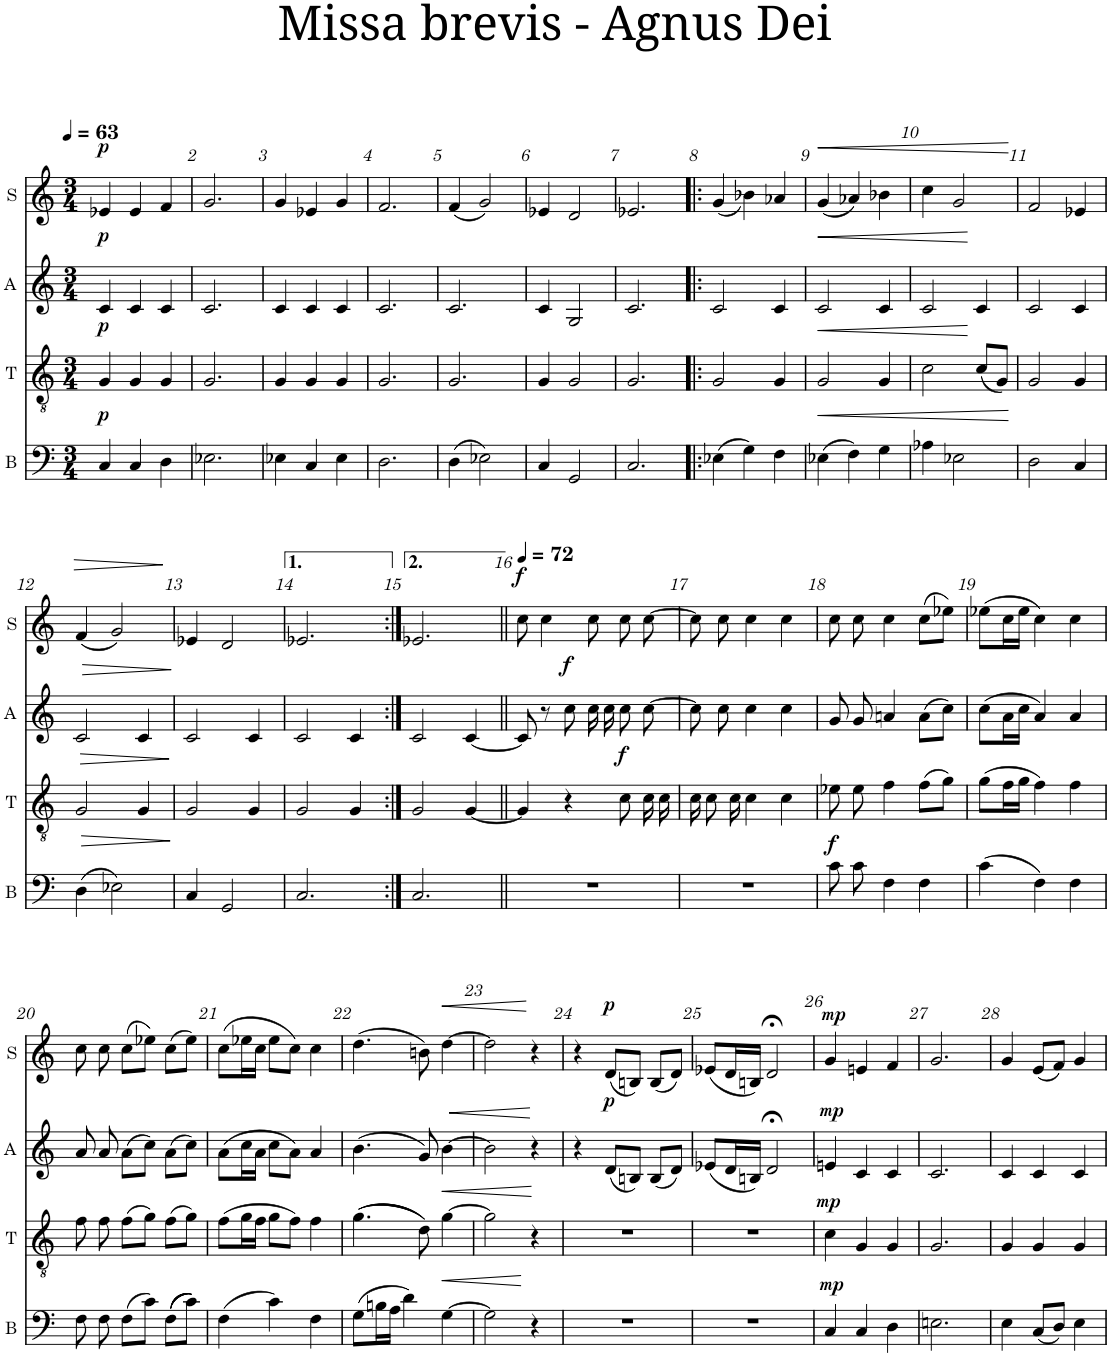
**kern	**dynam	**kern	**dynam	**kern	**dynam	**kern	**dynam
*part4	*part4	*part3	*part3	*part2	*part2	*part1	*part1
*staff4	*staff4	*staff3	*staff3	*staff2	*staff2	*staff1	*staff1
*I"B	*	*I"T	*	*I"A	*	*I"S	*
*I'B	*	*I'T	*	*I'A	*	*I'S	*
*clefF4	*	*clefGv2	*	*clefG2	*	*clefG2	*
*k[]	*	*k[]	*	*k[]	*	*k[]	*
*M3/4	*	*M3/4	*	*M3/4	*	*M3/4	*
*MM63	*	*MM63	*	*MM63	*	*MM63	*
=1	=1	=1	=1	=1	=1	=1	=1
!	!LO:DY:a	!	!LO:DY:a	!	!LO:DY:a	!	!LO:DY:a
4C/	p	4G/	p	4c/	p	4e-X/	p
4C/	.	4G/	.	4c/	.	4e-/	.
4D\	.	4G/	.	4c/	.	4f/	.
=2	=2	=2	=2	=2	=2	=2	=2
2.E-X\	.	2.G/	.	2.c/	.	2.g/	.
=3	=3	=3	=3	=3	=3	=3	=3
4E-X\	.	4G/	.	4c/	.	4g/	.
4C/	.	4G/	.	4c/	.	4e-X/	.
4E-\	.	4G/	.	4c/	.	4g/	.
=4	=4	=4	=4	=4	=4	=4	=4
2.D\	.	2.G/	.	2.c/	.	2.f/	.
=5	=5	=5	=5	=5	=5	=5	=5
(>4D\	.	2.G/	.	2.c/	.	(<4f/	.
2E-X\)	.	.	.	.	.	2g/)	.
=6	=6	=6	=6	=6	=6	=6	=6
4C/	.	4G/	.	4c/	.	4e-X/	.
2GG/	.	2G/	.	2G/	.	2d/	.
=7	=7	=7	=7	=7	=7	=7	=7
2.C/	.	2.G/	.	2.c/	.	2.e-X/	.
=8!|:	=8!|:	=8!|:	=8!|:	=8!|:	=8!|:	=8!|:	=8!|:
(>4E-X\	.	2G/	.	2c/	.	(<4g/	.
4G\)	.	.	.	.	.	4b-X\)	.
4F\	.	4G/	.	4c/	.	4a-X/	.
=9	=9	=9	=9	=9	=9	=9	=9
!	!LO:HP:b	!	!	!	!LO:HP:b	!	!LO:HP:b
(>4E-X\	<	2G/	.	2c/	<	(<4g/	<
4F\)	.	.	.	.	.	4a-X/)	.
!	!	!	!	!	!LO:HP:b	!	!
4G\	.	4G/	.	4c/	<	4b-X\	.
=10	=10	=10	=10	=10	=10	=10	=10
4A-X\	.	2c\	.	2c/	.	4cc\	.
2E-X\	.	.	.	.	.	2g/	.
.	.	(<8c/L	.	4c/	[ [	.	.
.	.	8G/J)	.	.	.	.	.
.	[	.	.	.	.	.	[
=11	=11	=11	=11	=11	=11	=11	=11
2D\	.	2G/	.	2c/	.	2f/	.
4C/	.	4G/	.	4c/	.	4e-X/	.
!!LO:LB:g=z
=12	=12	=12	=12	=12	=12	=12	=12
!	!LO:HP:b	!	!LO:HP:b	!	!LO:HP:b	!	!LO:HP:b
(4D\	>	2G/	>	2c/	>	(<4f/	>
2E-X\)	.	.	.	.	.	2g/)	.
.	.	4G/	.	4c/	.	.	.
.	]	.	]	.	]	.	]
=13	=13	=13	=13	=13	=13	=13	=13
4C/	.	2G/	.	2c/	.	4e-X/	.
2GG/	.	.	.	.	.	2d/	.
.	.	4G/	.	4c/	.	.	.
=14	=14	=14	=14	=14	=14	=14	=14
2.C/	.	2G/	.	2c/	.	2.e-X/	.
.	.	4G/	.	4c/	.	.	.
=15:|!	=15:|!	=15:|!	=15:|!	=15:|!	=15:|!	=15:|!	=15:|!
2.C/	.	2G/	.	2c/	.	2.e-X/	.
.	.	[<4G/	.	[<4c/	.	.	.
=16||	=16||	=16||	=16||	=16||	=16||	=16||	=16||
*	*	*	*	*	*	*MM72	*
!	!	!	!	!	!	!	!LO:DY:a
2.r	.	4G/]	.	8c/]	.	8cc\	f
.	.	.	.	8r	.	4cc\	.
!	!	!	!	!	!LO:DY:a	!	!
.	.	4r	.	8cc\	f	.	.
.	.	.	.	16cc\	.	8cc\	.
.	.	.	.	16cc\	.	.	.
!	!	!	!LO:DY:a	!	!	!	!
.	.	8c\	f	8cc\	.	8cc\	.
.	.	16c\	.	[>8cc\	.	[>8cc\	.
.	.	16c\	.	.	.	.	.
=17	=17	=17	=17	=17	=17	=17	=17
2.r	.	16c\	.	8cc\]	.	8cc\]	.
.	.	8c\	.	.	.	.	.
.	.	.	.	8cc\	.	8cc\	.
.	.	16c\	.	.	.	.	.
.	.	4c\	.	4cc\	.	4cc\	.
.	.	4c\	.	4cc\	.	4cc\	.
=18	=18	=18	=18	=18	=18	=18	=18
!	!LO:DY:a	!	!	!	!	!	!
8c\	f	8e-X\	.	8g/	.	8cc\	.
8c\	.	8e-\	.	8g/	.	8cc\	.
4F\	.	4f\	.	4an/	.	4cc\	.
4F\	.	(>8f\L	.	(>8a\L	.	(>8cc\L	.
.	.	8g\J)	.	8cc\J)	.	8ee-X\J)	.
=19	=19	=19	=19	=19	=19	=19	=19
(>4c\	.	(>8g\L	.	(>8cc\L	.	(>8ee-X\L	.
.	.	16f\L	.	16a\L	.	16cc\L	.
.	.	16g\JJ	.	16cc\JJ	.	16ee-\JJ	.
4F\)	.	4f\)	.	4a/)	.	4cc\)	.
4F\	.	4f\	.	4a/	.	4cc\	.
!!LO:LB:g=z
=20	=20	=20	=20	=20	=20	=20	=20
8F\	.	8f\	.	8a/	.	8cc\	.
8F\	.	8f\	.	8a/	.	8cc\	.
(>8F\L	.	(>8f\L	.	(>8a\L	.	(>8cc\L	.
8c\J)	.	8g\J)	.	8cc\J)	.	8ee-X\J)	.
(>(>(>8F\L	.	(>8f\L	.	(>8a\L	.	(>8cc\L	.
8c\J)))	.	8g\J)	.	8cc\J)	.	8ee-\J)	.
=21	=21	=21	=21	=21	=21	=21	=21
(>4F\	.	(>8f\L	.	(>8a\L	.	(8cc\L	.
.	.	16g\L	.	16cc\L	.	16ee-X\L	.
.	.	16f\JJ	.	16a\JJ	.	16cc\JJ	.
4c\)	.	8g\L	.	8cc\L	.	8ee-\L	.
.	.	8f\J)	.	8a\J)	.	8cc\J)	.
4F\	.	4f\	.	4a/	.	4cc\	.
=22	=22	=22	=22	=22	=22	=22	=22
(>8G\L	.	(>(>4.g\	.	(>4.b\	.	(>4.dd\	.
16Bn\L	.	.	.	.	.	.	.
16A\JJ	.	.	.	.	.	.	.
4d\)	.	.	.	.	.	.	.
.	.	8d\))	.	8g/)	.	8bn\)	.
!	!LO:HP:b	!	!LO:HP:b	!	!LO:HP:b	!	!LO:HP:b
[>4G\	<	[>4g\	<	[>4b\	<	[>4dd\	<
=23	=23	=23	=23	=23	=23	=23	=23
2G\]	.	2g\]	.	2b\]	.	2dd\]	.
4r	[	4r	[	4r	[	4r	[
=24	=24	=24	=24	=24	=24	=24	=24
2.r	.	2.r	.	4r	.	4r	.
!	!	!	!	!	!LO:DY:a	!	!LO:DY:a
.	.	.	.	(<8d/L	p	(<8d/L	p
.	.	.	.	8Bn/J)	.	8Bn/J)	.
.	.	.	.	(<8B/L	.	(<8B/L	.
.	.	.	.	8d/J)	.	8d/J)	.
=25	=25	=25	=25	=25	=25	=25	=25
2.r	.	2.r	.	(<8e-X/L	.	(<8e-X/L	.
.	.	.	.	16d/L	.	16d/L	.
.	.	.	.	16Bn/JJ)	.	16Bn/JJ)	.
.	.	.	.	2d;</	.	2d;</	.
=26	=26	=26	=26	=26	=26	=26	=26
!	!LO:DY:a	!	!LO:DY:a	!	!LO:DY:a	!	!LO:DY:a
4C/	mp	4c\	mp	4en/	mp	4g/	mp
4C/	.	4G/	.	4c/	.	4en/	.
4D\	.	4G/	.	4c/	.	4f/	.
=27	=27	=27	=27	=27	=27	=27	=27
2.En\	.	2.G/	.	2.c/	.	2.g/	.
=28	=28	=28	=28	=28	=28	=28	=28
4E\	.	4G/	.	4c/	.	4g/	.
(<8C/L	.	4G/	.	4c/	.	(<8e/L	.
8D/J)	.	.	.	.	.	8f/J)	.
4E\	.	4G/	.	4c/	.	4g/	.
=	=	=	=	=	=	=	=
*-	*-	*-	*-	*-	*-	*-	*-
